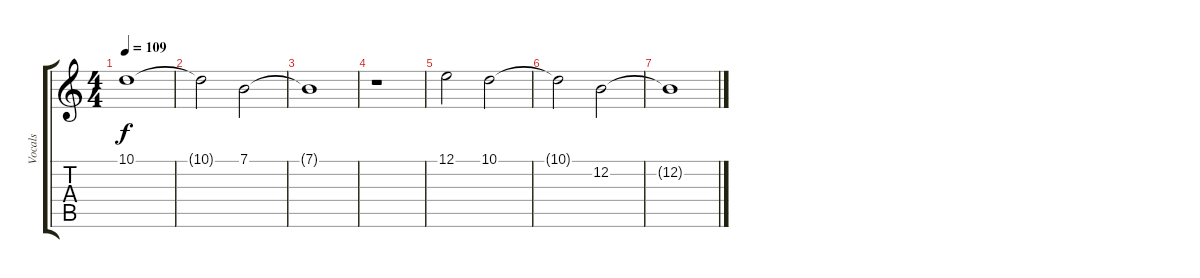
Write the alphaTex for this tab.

\track ("Vocals" "Vocals") {instrument lead6voice}
\staff {score tabs}
\tuning (E4 B3 G3 D3 A2 E2) {hide}
\ts (4 4)
\tempo 109
\clef g2
\ks c
10.1.1{dy f} |
10.1{t}.2 7.1.2 |
7.1{t}.1 |
r.1 |
12.1.2 10.1.2 |
10.1{t}.2 12.2.2 |
12.2{t}.1
